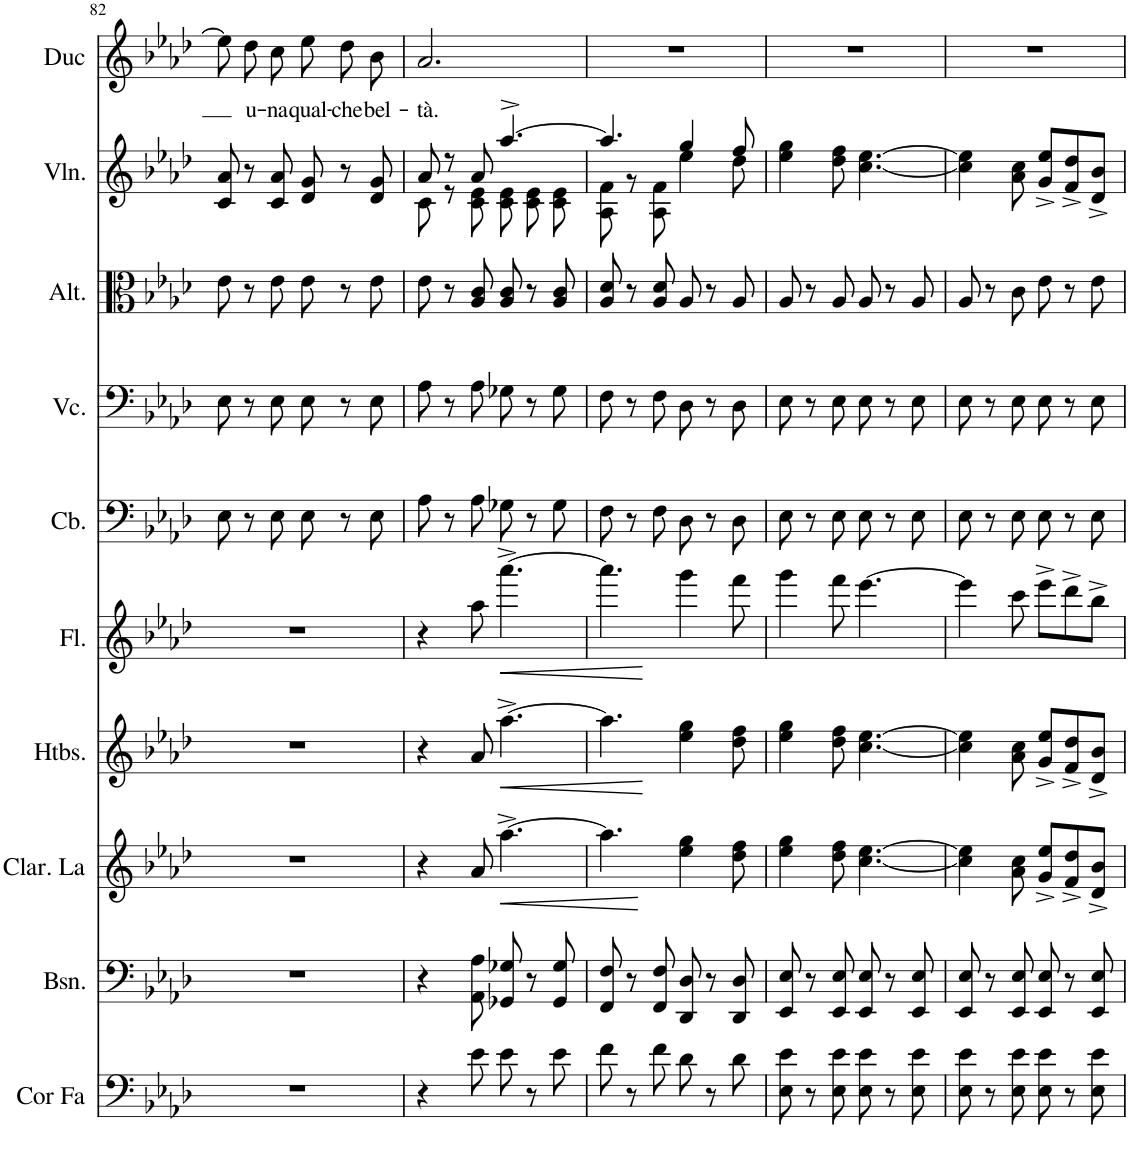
**kern	**kern	**kern	**dynam	**kern	**dynam	**kern	**dynam	**kern	**kern	**kern	**kern	**kern	**text
*part10	*part9	*part8	*part8	*part7	*part7	*part6	*part6	*part5	*part4	*part3	*part2	*part1	*part1
*staff10	*staff9	*staff8	*staff8	*staff7	*staff7	*staff6	*staff6	*staff5	*staff4	*staff3	*staff2	*staff1	*staff1
*I"Cor en Fa	*I"Basson	*I"Clarinette en La	*	*I"Hautbois	*	*I"Flûte	*	*I"Contrebasse	*I"Violoncelle	*I"Alto	*I"Violon	*I"Duc	*
*I'Cor Fa	*I'Bsn.	*I'Clar. La	*	*I'Htbs.	*	*I'Fl.	*	*I'Cb.	*I'Vc.	*I'Alt.	*I'Vln.	*I'Duc	*
!!LO:PB:g=z
*clefF4	*clefF4	*clefG2	*	*clefG2	*	*clefG2	*	*clefF4	*clefF4	*clefC3	*clefG2	*clefG2	*
*Trd4c7	*	*Trd1c2	*	*	*	*	*	*Trd7c12	*	*	*	*	*
*k[b-e-a-d-]	*k[b-e-a-d-]	*k[b-e-a-d-]	*	*k[b-e-a-d-]	*	*k[b-e-a-d-]	*	*k[b-e-a-d-]	*k[b-e-a-d-]	*k[b-e-a-d-]	*k[b-e-a-d-]	*k[b-e-a-d-]	*
*M6/8	*M6/8	*M6/8	*	*M6/8	*	*M6/8	*	*M6/8	*M6/8	*M6/8	*M6/8	*M6/8	*
=82	=82	=82	=82	=82	=82	=82	=82	=82	=82	=82	=82	=82	=82
2.r	2.r	2.r	.	2.r	.	2.r	.	8E-\	8E-\	8e-\	8c/ 8a-/	8ee-\L]	.
!	!	!	!	!	!	!	!	!	!	!	!	!	!LO:LY:b
.	.	.	.	.	.	.	.	8r	8r	8r	8r	8dd-\	u-
!	!	!	!	!	!	!	!	!	!	!	!	!	!LO:LY:b
.	.	.	.	.	.	.	.	8E-\	8E-\	8e-\	8c/ 8a-/	8cc\J	-na
!	!	!	!	!	!	!	!	!	!	!	!	!	!LO:LY:b
.	.	.	.	.	.	.	.	8E-\	8E-\	8e-\	8d-/ 8g/	8ee-\L	qual-
!	!	!	!	!	!	!	!	!	!	!	!	!	!LO:LY:b
.	.	.	.	.	.	.	.	8r	8r	8r	8r	8dd-\	-che
!	!	!	!	!	!	!	!	!	!	!	!	!	!LO:LY:b
.	.	.	.	.	.	.	.	8E-\	8E-\	8e-\	8d-/ 8g/	8b-\J	bel-
=83	=83	=83	=83	=83	=83	=83	=83	=83	=83	=83	=83	=83	=83
*	*	*	*	*	*	*	*	*	*	*	*^	*	*
!	!	!	!	!	!	!	!	!	!	!	!	!	!	!LO:LY:b
4r	4r	4r	.	4r	.	4r	.	8A-\	8A-\	8e-\	8a-/	8c\	2.a-/	-tà.
.	.	.	.	.	.	.	.	8r	8r	8r	8r	8r	.	.
8e-\	8AA-\ 8A-\	8a-/	.	8a-/	.	8aa-\	.	8A-\	8A-\	8A-/ 8c/	8a-/	8c\ 8e-\	.	.
!	!	!	!LO:HP:b	!	!LO:HP:b	!	!LO:HP:b	!	!	!	!	!	!	!
8e-\	8GG-X/ 8G-X/	[4.aa-^\	<	[4.aa-^\	<	[4.aaa-^\	<	8G-X\	8G-X\	8A-/ 8c/	[4.aa-^/	8c\ 8e-\	.	.
8r	8r	.	.	.	.	.	.	8r	8r	8r	.	8c\ 8e-\	.	.
8e-\	8GG-/ 8G-/	.	.	.	.	.	.	8G-\	8G-\	8A-/ 8c/	.	8c\ 8e-\	.	.
=84	=84	=84	=84	=84	=84	=84	=84	=84	=84	=84	=84	=84	=84	=84
8f\	8FF/ 8F/	4.aa-\]	.	4.aa-\]	.	4.aaa-\]	.	8F\	8F\	8A-/ 8d-/	4.aa-/]	8A-\ 8f\	2.r	.
8r	8r	.	.	.	.	.	.	8r	8r	8r	.	8r	.	.
8f\	8FF/ 8F/	.	.	.	.	.	.	8F\	8F\	8A-/ 8d-/	.	8A-\ 8f\	.	.
8d-\	8DD-/ 8D-/	4ee-\ 4gg\	[	4ee-\ 4gg\	[	4ggg\	[	8D-\	8D-\	8A-/	4gg/	4ee-\	.	.
8r	8r	.	.	.	.	.	.	8r	8r	8r	.	.	.	.
8d-\	8DD-/ 8D-/	8dd-\ 8ff\	.	8dd-\ 8ff\	.	8fff\	.	8D-\	8D-\	8A-/	8ff/	8dd-\	.	.
*	*	*	*	*	*	*	*	*	*	*	*v	*v	*	*
=85	=85	=85	=85	=85	=85	=85	=85	=85	=85	=85	=85	=85	=85
8E-\ 8e-\	8EE-/ 8E-/	4ee-\ 4gg\	.	4ee-\ 4gg\	.	4ggg\	.	8E-\	8E-\	8A-/	4ee-\ 4gg\	2.r	.
8r	8r	.	.	.	.	.	.	8r	8r	8r	.	.	.
8E-\ 8e-\	8EE-/ 8E-/	8dd-\ 8ff\	.	8dd-\ 8ff\	.	8fff\	.	8E-\	8E-\	8A-/	8dd-\ 8ff\	.	.
8E-\ 8e-\	8EE-/ 8E-/	[4.cc\ [4.ee-\	.	[4.cc\ [4.ee-\	.	[4.eee-\	.	8E-\	8E-\	8A-/	[4.cc\ [4.ee-\	.	.
8r	8r	.	.	.	.	.	.	8r	8r	8r	.	.	.
8E-\ 8e-\	8EE-/ 8E-/	.	.	.	.	.	.	8E-\	8E-\	8A-/	.	.	.
=86	=86	=86	=86	=86	=86	=86	=86	=86	=86	=86	=86	=86	=86
8E-\ 8e-\	8EE-/ 8E-/	4cc\] 4ee-\]	.	4cc\] 4ee-\]	.	4eee-\]	.	8E-\	8E-\	8A-/	4cc\] 4ee-\]	2.r	.
8r	8r	.	.	.	.	.	.	8r	8r	8r	.	.	.
8E-\ 8e-\	8EE-/ 8E-/	8a-\ 8cc\	.	8a-\ 8cc\	.	8ccc\	.	8E-\	8E-\	8c\	8a-\ 8cc\	.	.
8E-\ 8e-\	8EE-/ 8E-/	8g/^ 8ee-/^L	.	8g/^ 8ee-/^L	.	8eee-^\L	.	8E-\	8E-\	8e-\	8g/^ 8ee-/^L	.	.
8r	8r	8f/^ 8dd-/^	.	8f/^ 8dd-/^	.	8ddd-^\	.	8r	8r	8r	8f/^ 8dd-/^	.	.
8E-\ 8e-\	8EE-/ 8E-/	8d-/^ 8b-/^J	.	8d-/^ 8b-/^J	.	8bb-^\J	.	8E-\	8E-\	8e-\	8d-/^ 8b-/^J	.	.
=	=	=	=	=	=	=	=	=	=	=	=	=	=
*-	*-	*-	*-	*-	*-	*-	*-	*-	*-	*-	*-	*-	*-
